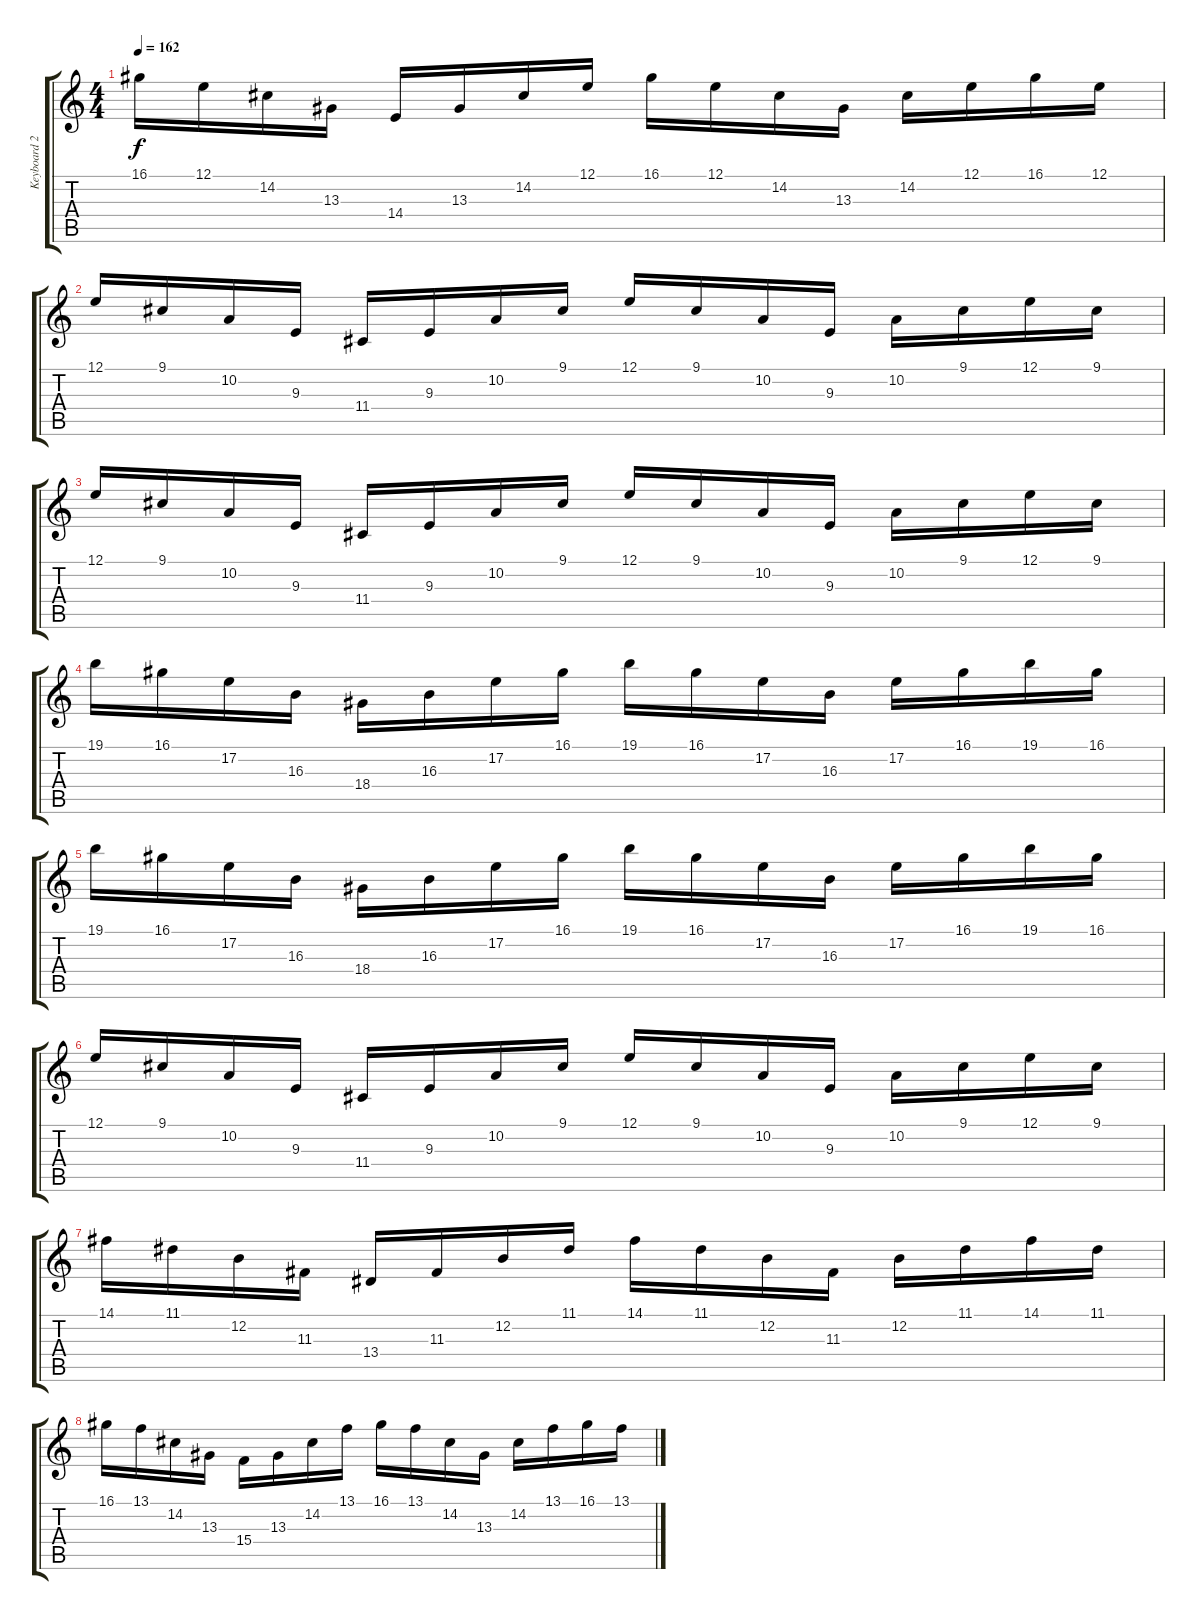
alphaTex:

\track ("Keyboard 2" "Keyboard 2") {instrument harpsichord}
\staff {score tabs}
\tuning (E4 B3 G3 D3 A2 E2) {hide}
\ts (4 4)
\tempo 162
\clef g2
\ks c
16.1.16{dy f} 12.1.16 14.2.16 13.3.16 14.4.16 13.3.16 14.2.16 12.1.16 16.1.16 12.1.16 14.2.16 13.3.16 14.2.16 12.1.16 16.1.16 12.1.16 |
12.1.16 9.1.16 10.2.16 9.3.16 11.4.16 9.3.16 10.2.16 9.1.16 12.1.16 9.1.16 10.2.16 9.3.16 10.2.16 9.1.16 12.1.16 9.1.16 |
12.1.16 9.1.16 10.2.16 9.3.16 11.4.16 9.3.16 10.2.16 9.1.16 12.1.16 9.1.16 10.2.16 9.3.16 10.2.16 9.1.16 12.1.16 9.1.16 |
19.1.16 16.1.16 17.2.16 16.3.16 18.4.16 16.3.16 17.2.16 16.1.16 19.1.16 16.1.16 17.2.16 16.3.16 17.2.16 16.1.16 19.1.16 16.1.16 |
19.1.16 16.1.16 17.2.16 16.3.16 18.4.16 16.3.16 17.2.16 16.1.16 19.1.16 16.1.16 17.2.16 16.3.16 17.2.16 16.1.16 19.1.16 16.1.16 |
12.1.16 9.1.16 10.2.16 9.3.16 11.4.16 9.3.16 10.2.16 9.1.16 12.1.16 9.1.16 10.2.16 9.3.16 10.2.16 9.1.16 12.1.16 9.1.16 |
14.1.16 11.1.16 12.2.16 11.3.16 13.4.16 11.3.16 12.2.16 11.1.16 14.1.16 11.1.16 12.2.16 11.3.16 12.2.16 11.1.16 14.1.16 11.1.16 |
16.1.16 13.1.16 14.2.16 13.3.16 15.4.16 13.3.16 14.2.16 13.1.16 16.1.16 13.1.16 14.2.16 13.3.16 14.2.16 13.1.16 16.1.16 13.1.16
